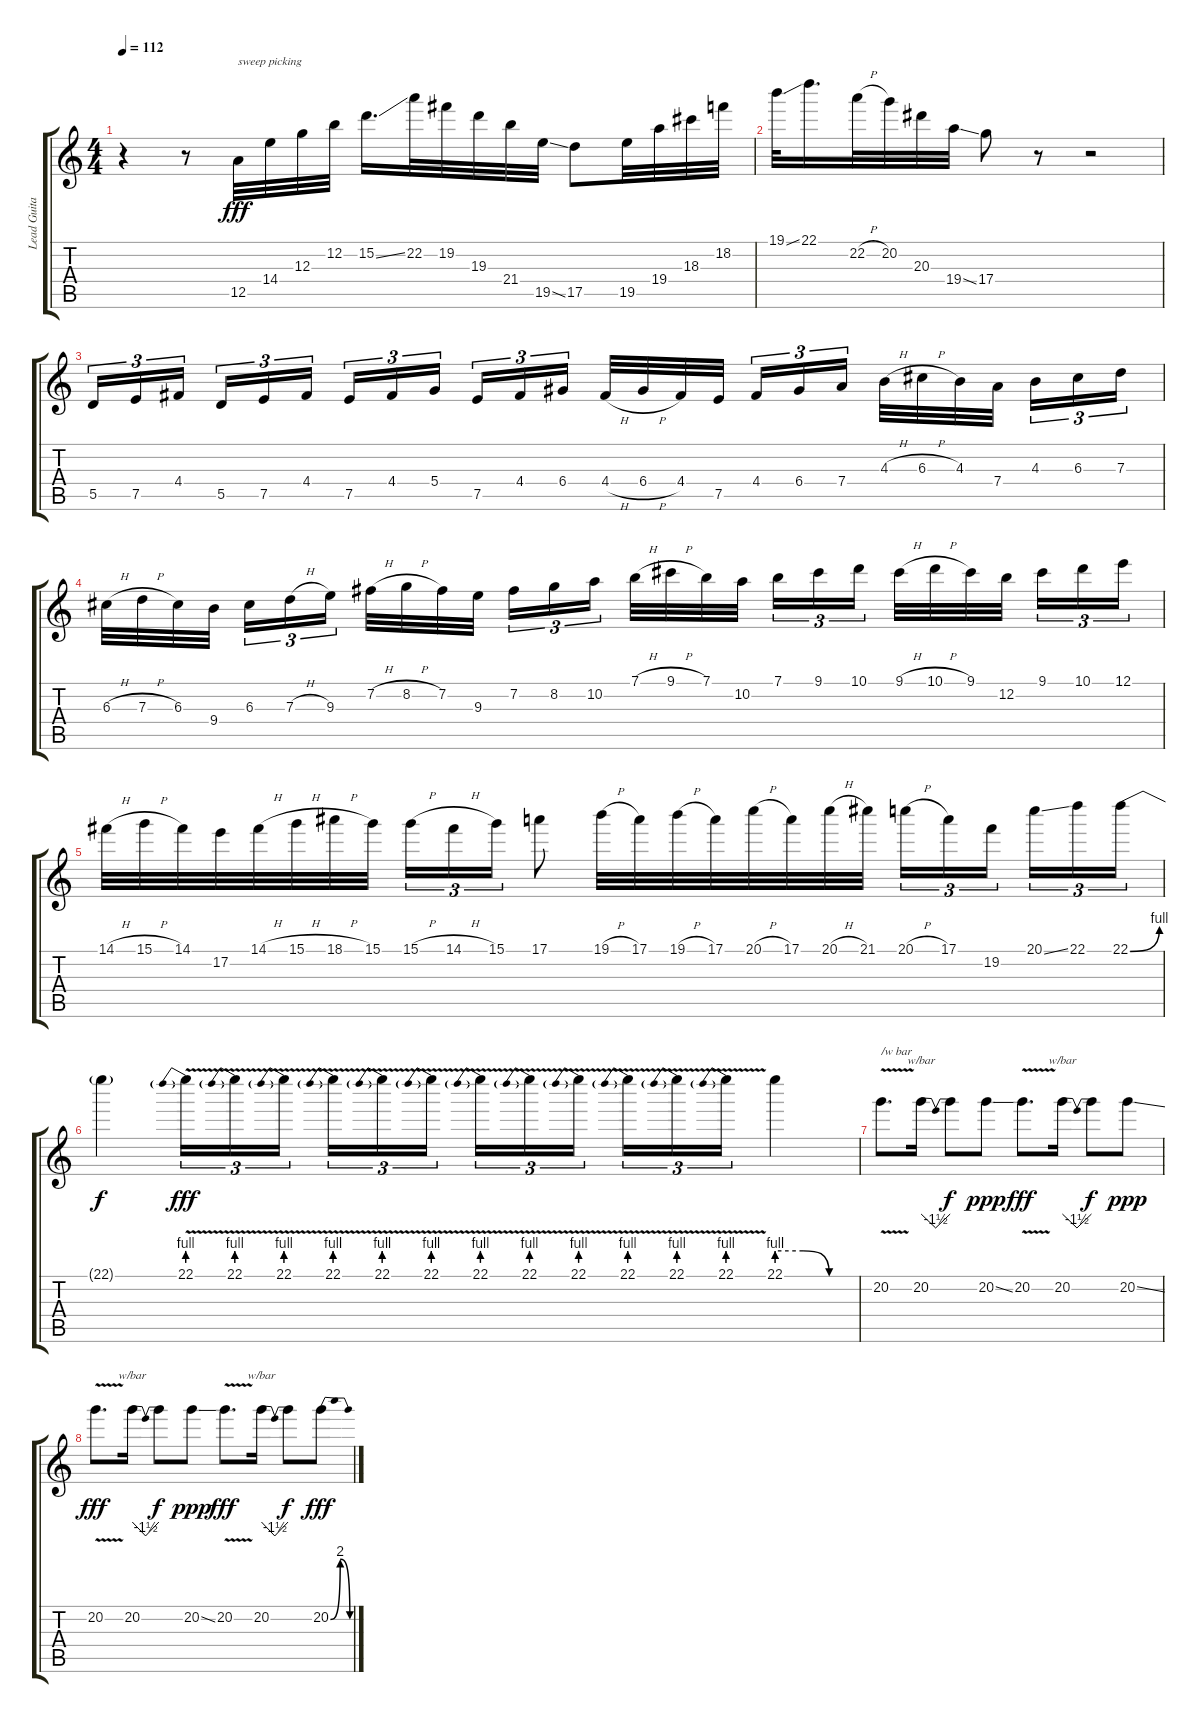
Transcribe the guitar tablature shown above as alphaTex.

\track ("Lead Guitar 1" "Lead Guita") {instrument distortionguitar}
\staff {score tabs}
\tuning (E4 B3 G3 D3 A2 E2) {hide}
\ts (4 4)
\tempo 112
\clef g2
\ks c
r.4{dy f} r.8 12.5.32{txt "sweep picking" dy fff} 14.4.32 12.3.32 12.2.32 15.2{ss}.16{d} 22.2.32 19.2.32 19.3.32 21.4.32 19.5{ss}.32 17.5.8 19.5.32 19.4.32 18.3.32 18.2.32 |
19.1{ss}.32 22.1.16{d} 22.2{h}.32 20.2.32 20.3.32 19.4{ss}.32 17.4.8 r.8 r.2 |
5.5.16{tu (3 2)} 7.5.16{tu (3 2)} 4.4.16{tu (3 2)} 5.5.16{tu (3 2)} 7.5.16{tu (3 2)} 4.4.16{tu (3 2)} 7.5.16{tu (3 2)} 4.4.16{tu (3 2)} 5.4.16{tu (3 2)} 7.5.16{tu (3 2)} 4.4.16{tu (3 2)} 6.4.16{tu (3 2)} 4.4{h}.32 6.4{h}.32 4.4.32 7.5.32 4.4.16{tu (3 2)} 6.4.16{tu (3 2)} 7.4.16{tu (3 2)} 4.3{h}.32 6.3{h}.32 4.3.32 7.4.32 4.3.16{tu (3 2)} 6.3.16{tu (3 2)} 7.3.16{tu (3 2)} |
6.3{h}.32 7.3{h}.32 6.3.32 9.4.32 6.3.16{tu (3 2)} 7.3{h}.16{tu (3 2)} 9.3.16{tu (3 2)} 7.2{h}.32 8.2{h}.32 7.2.32 9.3.32 7.2.16{tu (3 2)} 8.2.16{tu (3 2)} 10.2.16{tu (3 2)} 7.1{h}.32 9.1{h}.32 7.1.32 10.2.32 7.1.16{tu (3 2)} 9.1.16{tu (3 2)} 10.1.16{tu (3 2)} 9.1{h}.32 10.1{h}.32 9.1.32 12.2.32 9.1.16{tu (3 2)} 10.1.16{tu (3 2)} 12.1.16{tu (3 2)} |
14.1{h}.32 15.1{h}.32 14.1.32 17.2.32 14.1{h}.32 15.1{h}.32 18.1{h}.32 15.1.32 15.1{h}.16{tu (3 2)} 14.1{h}.16{tu (3 2)} 15.1.16{tu (3 2)} 17.1.8 19.1{h}.32 17.1.32 19.1{h}.32 17.1.32 20.1{h}.32 17.1.32 20.1{h}.32 21.1.32 20.1{h}.16{tu (3 2)} 17.1.16{tu (3 2)} 19.2.16{tu (3 2)} 20.1{ss}.16{tu (3 2)} 22.1.16{tu (3 2)} 22.1{be (bend 0 0 60 4)}.16{tu (3 2)} |
22.1{t}.4{dy f} 22.1{be (prebend 0 4 60 4) v}.16{tu (3 2) dy fff} 22.1{be (prebend 0 4 60 4) v}.16{tu (3 2)} 22.1{be (prebend 0 4 60 4) v}.16{tu (3 2)} 22.1{be (prebend 0 4 60 4) v}.16{tu (3 2)} 22.1{be (prebend 0 4 60 4) v}.16{tu (3 2)} 22.1{be (prebend 0 4 60 4) v}.16{tu (3 2)} 22.1{be (prebend 0 4 60 4) v}.16{tu (3 2)} 22.1{be (prebend 0 4 60 4) v}.16{tu (3 2)} 22.1{be (prebend 0 4 60 4) v}.16{tu (3 2)} 22.1{be (prebend 0 4 60 4) v}.16{tu (3 2)} 22.1{be (prebend 0 4 60 4) v}.16{tu (3 2)} 22.1{be (prebend 0 4 60 4) v}.16{tu (3 2)} 22.1{be (custom 0 4 20 4 40 0 60 0)}.4 |
20.2{v}.8{d txt "/w bar"} 20.2.16{tbe (dip default 0 0 30 -6 60 0)} 20.2{t}.8{dy f} 20.2{ss}.8{dy ppp} 20.2{v}.8{d dy fff} 20.2.16{tbe (dip default 0 0 30 -6 60 0)} 20.2{t}.8{dy f} 20.2{ss}.8{dy ppp} |
20.2{v}.8{d dy fff} 20.2.16{tbe (dip default 0 0 30 -6 60 0)} 20.2{t}.8{dy f} 20.2{ss}.8{dy ppp} 20.2{v}.8{d dy fff} 20.2.16{tbe (dip default 0 0 30 -6 60 0)} 20.2{t}.8{dy f} 20.2{be (bendrelease 0 0 15 8 30 8 60 0)}.8{dy fff}
